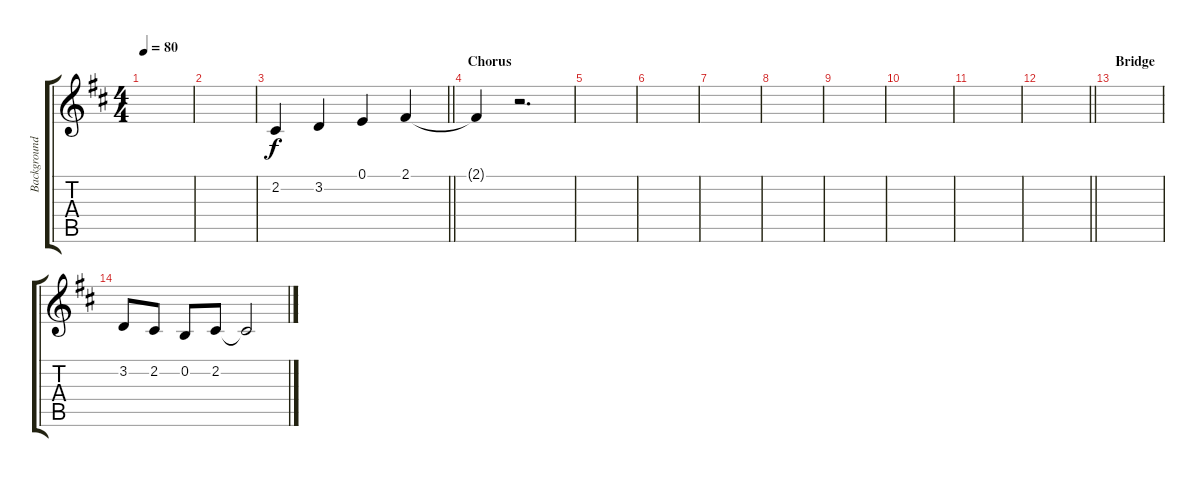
\track ("Background (R. Peake)" "Background") {instrument bassoon}
\staff {score tabs}
\tuning (E4 B3 G3 D3 A2 E2) {hide}
\ts (4 4)
\tempo 80
\clef g2
\ks d
|
|
\barLineRight lightlight
2.2.4 3.2.4 0.1.4 2.1.4 |
\section ("" "Chorus")
2.1{t}.4 r.2{d} |
|
|
|
|
|
|
|
\barLineRight lightlight
|
\section ("" "Bridge")
|
3.2.8 2.2.8 0.2.8 2.2.8 2.2{t}.2
